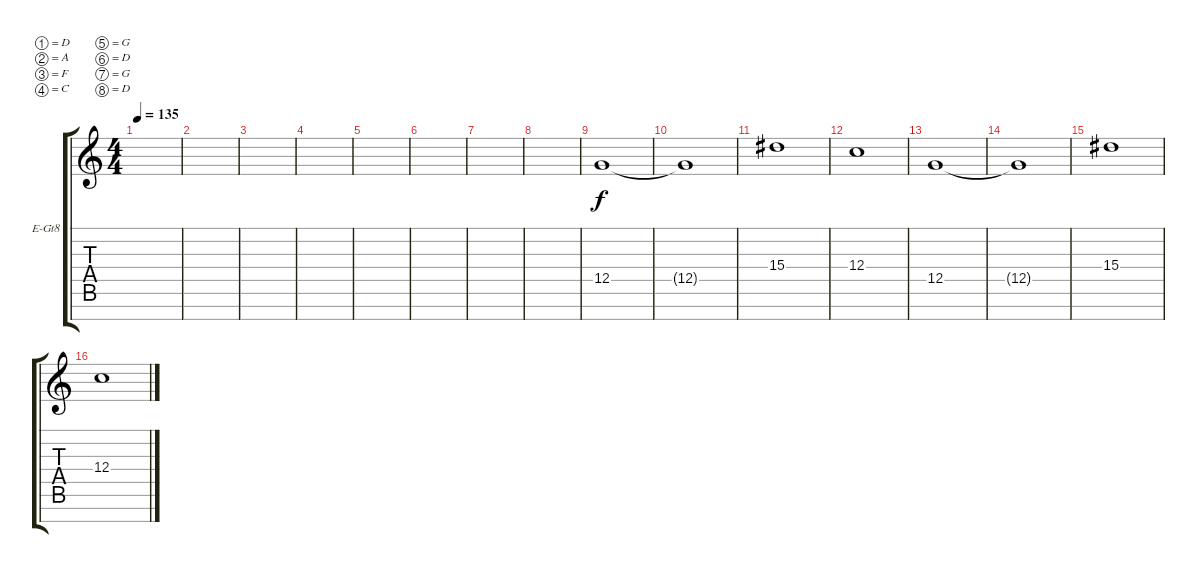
\bracketExtendMode groupsimilarinstruments
\firstSystemTrackNameOrientation horizontal
\otherSystemsTrackNameOrientation horizontal
\track ("Reverb" "E-Gt8") {instrument overdrivenguitar}
\staff {score tabs}
\tuning (D4 A3 F3 C3 G2 D2 G1 D1)
\ts (4 4)
\tempo 135
\clef g2
\ks c
|
|
|
|
|
|
|
|
12.5.1 |
12.5{t}.1 |
15.4.1 |
12.4.1 |
12.5.1 |
12.5{t}.1 |
15.4.1 |
12.4.1
